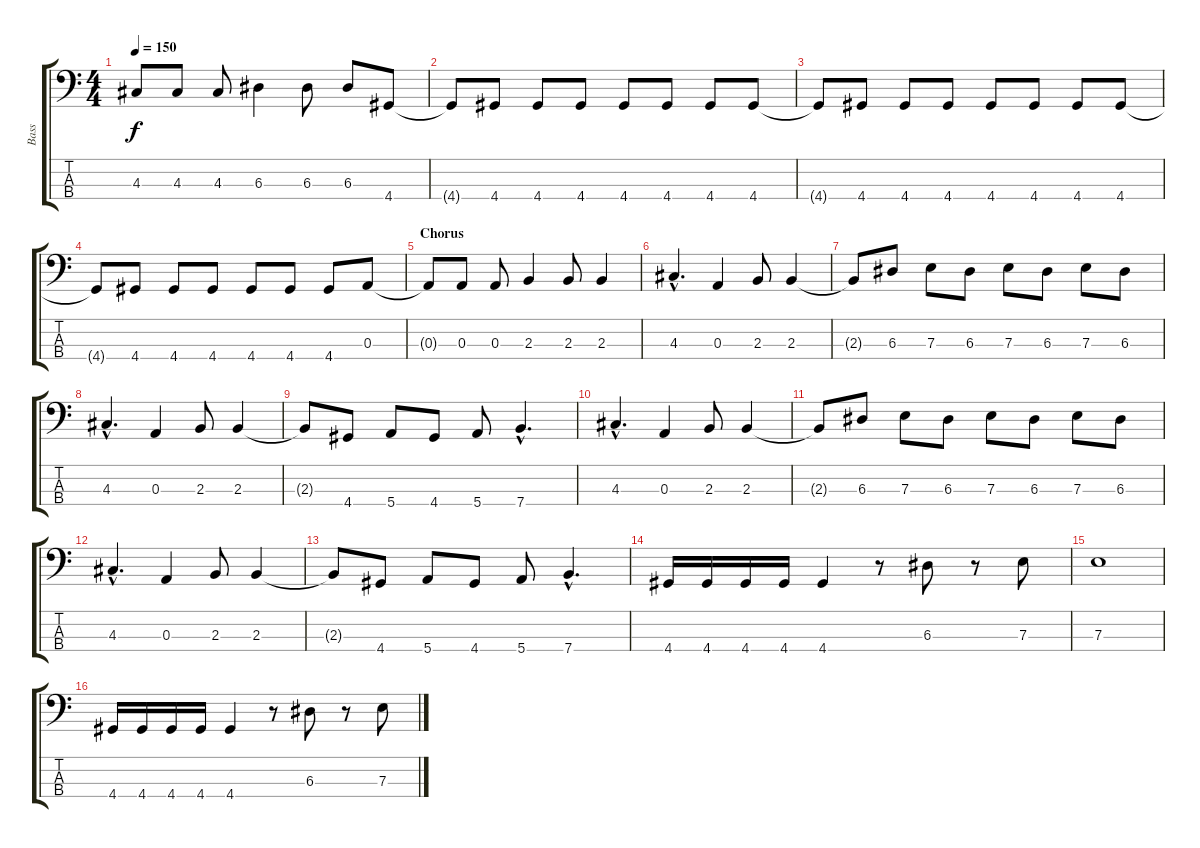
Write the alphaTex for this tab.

\track ("Bass" "Bass") {instrument electricbassfinger}
\staff {score tabs}
\tuning (G2 D2 A1 E1) {hide}
\ts (4 4)
\tempo 150
\clef f4
\ks c
4.3{t}.8{dy f} 4.3.8 4.3.8 6.3.4 6.3.8 6.3.8 4.4.8 |
4.4{t}.8 4.4.8 4.4.8 4.4.8 4.4.8 4.4.8 4.4.8 4.4.8 |
4.4{t}.8 4.4.8 4.4.8 4.4.8 4.4.8 4.4.8 4.4.8 4.4.8 |
4.4{t}.8 4.4.8 4.4.8 4.4.8 4.4.8 4.4.8 4.4.8 0.3.8 |
\section ("" "Chorus")
0.3{t}.8 0.3.8 0.3.8 2.3.4 2.3.8 2.3.4 |
4.3{hac}.4{d} 0.3.4 2.3.8 2.3.4 |
2.3{t}.8 6.3.8 7.3.8 6.3.8 7.3.8 6.3.8 7.3.8 6.3.8 |
4.3{hac}.4{d} 0.3.4 2.3.8 2.3.4 |
2.3{t}.8 4.4.8 5.4.8 4.4.8 5.4.8 7.4{hac}.4{d} |
4.3{hac}.4{d} 0.3.4 2.3.8 2.3.4 |
2.3{t}.8 6.3.8 7.3.8 6.3.8 7.3.8 6.3.8 7.3.8 6.3.8 |
4.3{hac}.4{d} 0.3.4 2.3.8 2.3.4 |
2.3{t}.8 4.4.8 5.4.8 4.4.8 5.4.8 7.4{hac}.4{d} |
4.4.16 4.4.16 4.4.16 4.4.16 4.4.4 r.8 6.3.8 r.8 7.3.8 |
7.3.1 |
4.4.16 4.4.16 4.4.16 4.4.16 4.4.4 r.8 6.3.8 r.8 7.3.8
